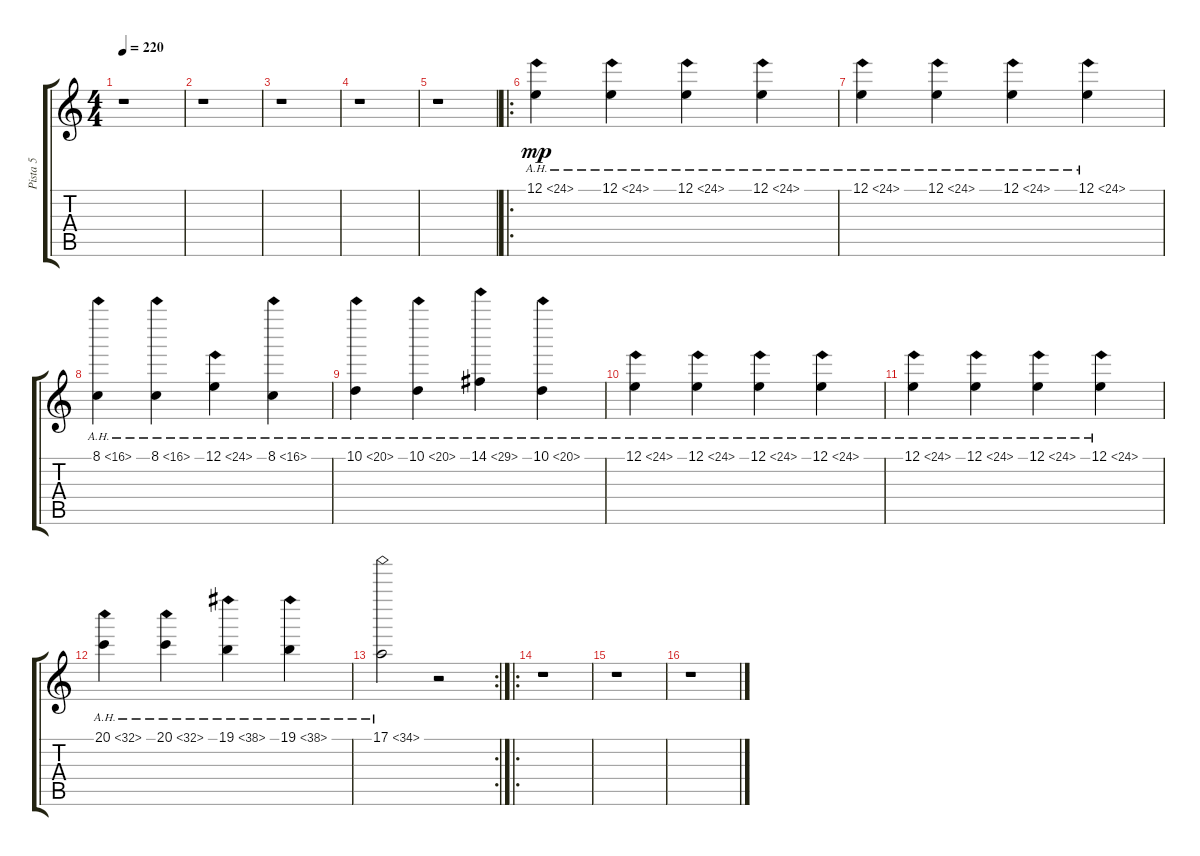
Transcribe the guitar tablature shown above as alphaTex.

\track ("Pista 5" "Pista 5") {instrument pad1newage}
\staff {score tabs}
\tuning (E4 B3 G3 D3 A2 E2) {hide}
\ts (4 4)
\tempo 220
\clef g2
\ks c
r.1{dy mf} |
r.1 |
r.1 |
r.1 |
r.1 |
\ro
12.1{ah 12}.4{dy mp} 12.1{ah 12}.4 12.1{ah 12}.4 12.1{ah 12}.4 |
12.1{ah 12}.4 12.1{ah 12}.4 12.1{ah 12}.4 12.1{ah 12}.4 |
8.1{ah 8}.4 8.1{ah 8}.4 12.1{ah 12}.4 8.1{ah 8}.4 |
10.1{ah 10}.4 10.1{ah 10}.4 14.1{ah 15}.4 10.1{ah 10}.4 |
12.1{ah 12}.4 12.1{ah 12}.4 12.1{ah 12}.4 12.1{ah 12}.4 |
12.1{ah 12}.4 12.1{ah 12}.4 12.1{ah 12}.4 12.1{ah 12}.4 |
20.1{ah 12}.4 20.1{ah 12}.4 19.1{ah 19}.4 19.1{ah 19}.4 |
\rc 2
17.1{ah 17}.2 r.2 |
\ro
r.1 |
r.1 |
r.1
